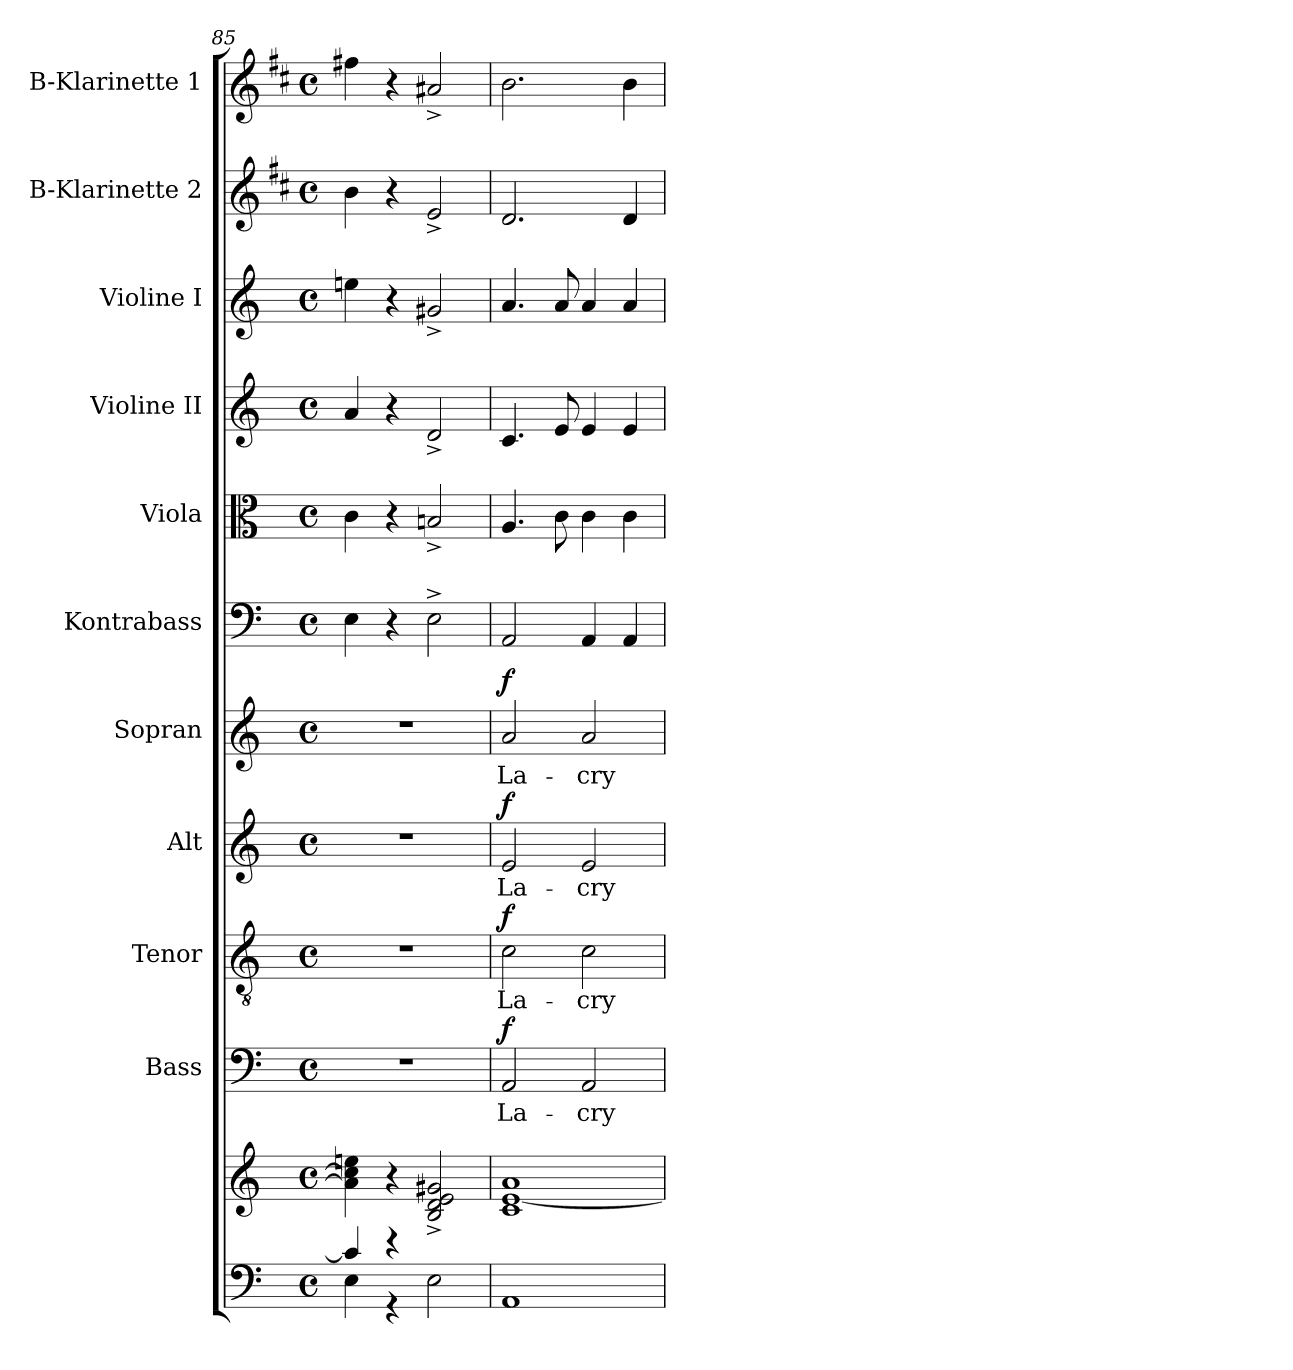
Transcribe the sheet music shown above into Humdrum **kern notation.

**kern	**kern	**kern	**text	**dynam	**kern	**text	**dynam	**kern	**text	**dynam	**kern	**text	**dynam	**kern	**kern	**kern	**kern	**kern	**kern
*part11	*part11	*part10	*part10	*part10	*part9	*part9	*part9	*part8	*part8	*part8	*part7	*part7	*part7	*part6	*part5	*part4	*part3	*part2	*part1
*staff12	*staff11	*staff10	*staff10	*staff10	*staff9	*staff9	*staff9	*staff8	*staff8	*staff8	*staff7	*staff7	*staff7	*staff6	*staff5	*staff4	*staff3	*staff2	*staff1
*	*	*I"Bass	*	*	*I"Tenor	*	*	*I"Alt	*	*	*I"Sopran	*	*	*I"Kontrabass	*I"Viola	*I"Violine II	*I"Violine I	*I"B-Klarinette 2	*I"B-Klarinette 1
*	*	*I'B.	*	*	*I'T.	*	*	*I'A.	*	*	*I'S.	*	*	*I'Kb.	*I'Vla.	*I'Vl. II	*I'Vl. I	*I'B Kl. 2	*I'B Kl. 1
*clefF4	*clefG2	*clefF4	*	*	*clefGv2	*	*	*clefG2	*	*	*clefG2	*	*	*clefF4	*clefC3	*clefG2	*clefG2	*clefG2	*clefG2
*	*	*	*	*	*	*	*	*	*	*	*	*	*	*ITrd7c12	*	*	*	*ITrd1c2	*ITrd1c2
*k[]	*k[]	*k[]	*	*	*k[]	*	*	*k[]	*	*	*k[]	*	*	*k[]	*k[]	*k[]	*k[]	*k[]	*k[]
*C:	*C:	*C:	*	*	*C:	*	*	*C:	*	*	*C:	*	*	*C:	*C:	*C:	*C:	*C:	*C:
*M4/4	*M4/4	*M4/4	*	*	*M4/4	*	*	*M4/4	*	*	*M4/4	*	*	*M4/4	*M4/4	*M4/4	*M4/4	*M4/4	*M4/4
*met(c)	*met(c)	*met(c)	*	*	*met(c)	*	*	*met(c)	*	*	*met(c)	*	*	*met(c)	*met(c)	*met(c)	*met(c)	*met(c)	*met(c)
=85	=85	=85	=85	=85	=85	=85	=85	=85	=85	=85	=85	=85	=85	=85	=85	=85	=85	=85	=85
*^	*	*	*	*	*	*	*	*	*	*	*	*	*	*	*	*	*	*	*
4c/]	4E\	4a\] 4cc\] 4een\	1r	.	.	1r	.	.	1r	.	.	1r	.	.	4EE\	4c\	4a/	4een\	4a\	4een\
4r	4r	4r	.	.	.	.	.	.	.	.	.	.	.	.	4r	4r	4r	4r	4r	4r
2ryy	2E\	2B/^< 2d/^< 2e/^< 2g#X/^<	.	.	.	.	.	.	.	.	.	.	.	.	2EE^>\	2Bn^</	2d^</	2g#X^</	2d^</	2g#X^</
!!LO:PB:g=z
=86	=86	=86	=86	=86	=86	=86	=86	=86	=86	=86	=86	=86	=86	=86	=86	=86	=86	=86	=86	=86
!	!	!	!	!LO:LY:b	!LO:DY:a	!	!LO:LY:b	!LO:DY:a	!	!LO:LY:b	!LO:DY:a	!	!LO:LY:b	!LO:DY:a	!	!	!	!	!	!
*v	*v	*	*	*	*	*	*	*	*	*	*	*	*	*	*	*	*	*	*	*
1AA	1c [1e 1a	2AA/	La-	f	2c\	La-	f	2e/	La-	f	2a/	La-	f	2AAA/	4.A/	4.c/	4.a/	2.c/	2.a\
.	.	.	.	.	.	.	.	.	.	.	.	.	.	.	8c\	8e/	8a/	.	.
!	!	!	!LO:LY:b	!	!	!LO:LY:b	!	!	!LO:LY:b	!	!	!LO:LY:b	!	!	!	!	!	!	!
.	.	2AA/	-cry-	.	2c\	-cry-	.	2e/	-cry-	.	2a/	-cry-	.	4AAA/	4c\	4e/	4a/	.	.
.	.	.	.	.	.	.	.	.	.	.	.	.	.	4AAA/	4c\	4e/	4a/	4c/	4a\
=	=	=	=	=	=	=	=	=	=	=	=	=	=	=	=	=	=	=	=
*-	*-	*-	*-	*-	*-	*-	*-	*-	*-	*-	*-	*-	*-	*-	*-	*-	*-	*-	*-
